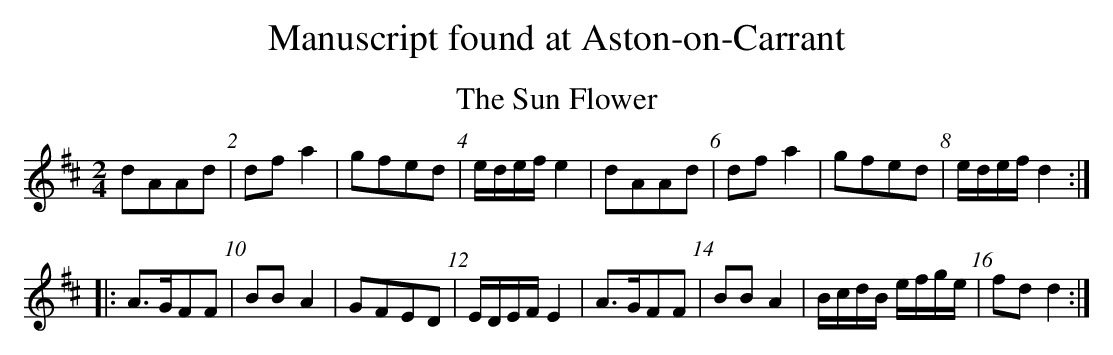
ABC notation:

X:1
T:Sun Flower, The
M:2/4
L:1/16
K:D
d2A2A2d2 | d2f2 a4 | g2f2e2d2 | edef e4 |\
d2A2A2d2 | d2f2 a4 | g2f2e2d2 | edef d4 ::
A3GF2F2 | B2B2 A4 | G2F2E2D2 | EDEF E4 |\
A3GF2F2 | B2B2 A4 | BcdB efge | f2d2 d4 :|
